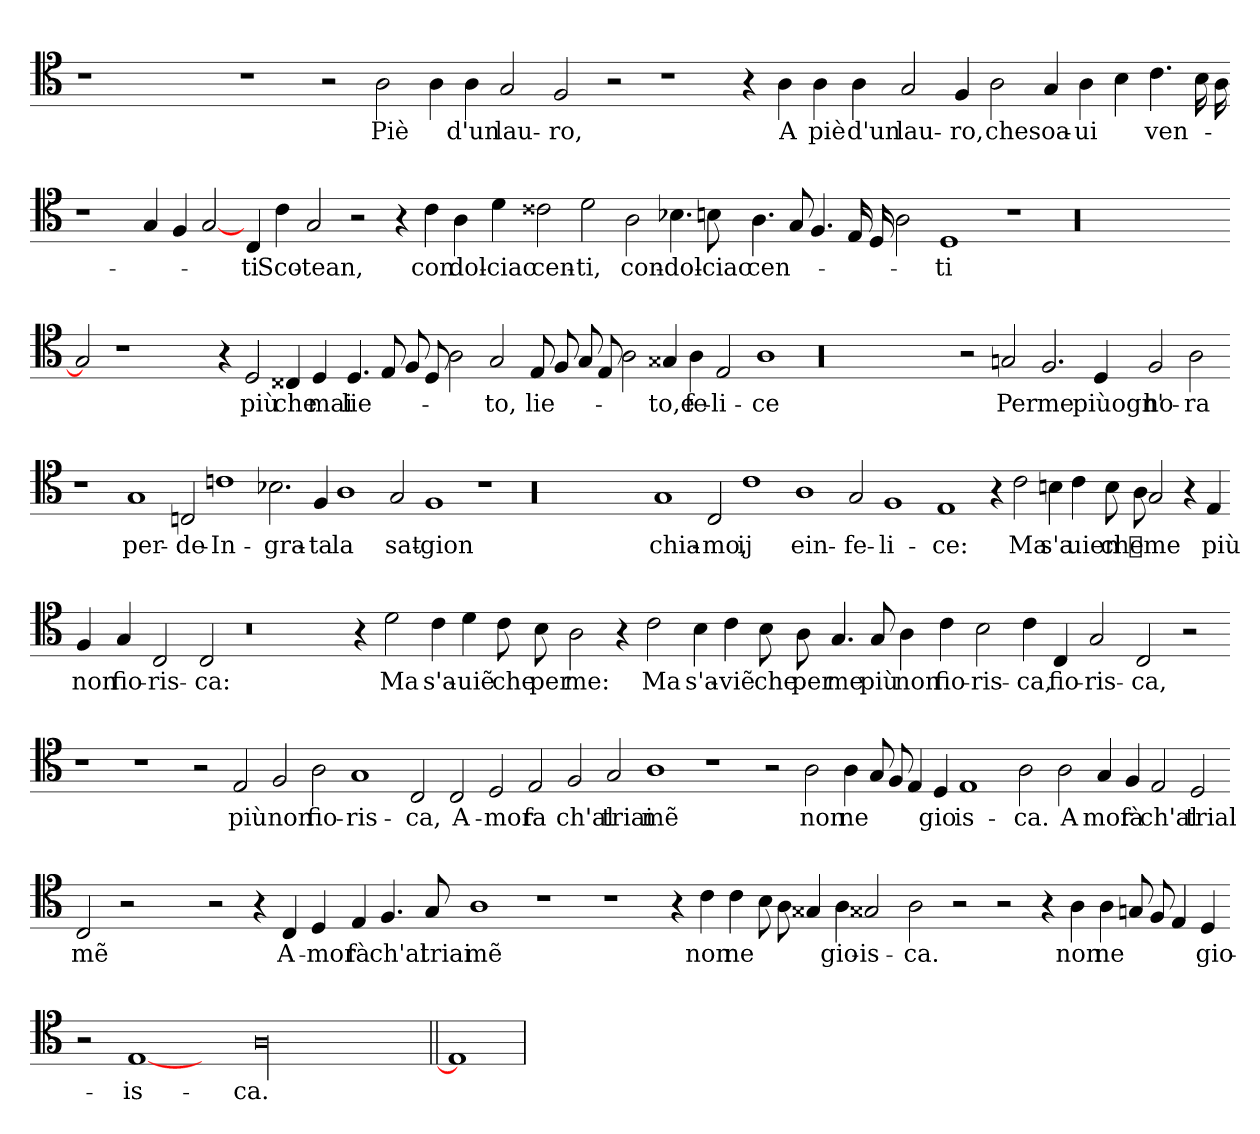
**kern	**text
*part1	*part1
*staff1	*staff1
*clefC4	*
*k[]	*
=	=
1r	.
1ryy	.
1r	.
2r	.
2A	Piѐ
4A	.
4A	d'un
2G	lau-
2F	ro,
2r	.
1r	.
4r	.
4A	A
4A	piѐ
4A	d'un
2G	lau-
4F	ro,
2A	che
4G	soa-
4A	ui
4B	.
4.c	ven-
16B	.
16A\	.
=-	=-
1r	.
4G	.
4F	.
[2G	.
4C	ti
4c	Sco-
2G	tean,
2r	.
4r	.
4c	con
4A	dol-
4d	ciac-
2c##X	cen-
2d	ti,
2A	con-
4.B-X	dol-
8B	ciac-
4.A	cen-
8G	.
4.F	.
16E	.
16D	.
2A	.
1D	ti
1r	.
00r	.
=-	=-
2G]	.
1r	.
2ryy	.
4r	.
2D	più
4C##X	che
4D	mai
4.D	lie-
8E	.
8F	.
8D	.
2A	.
2G	to,
8E	lie-
8F	.
8G	.
8E	.
2A	.
4G##X	to,e
4A	fe-
2E	li-
1A	ce
00r	.
2r	.
2G	Per
2.F	me
4D	piùogn'-
2F	ho-
2A	ra
=-	=-
1r	.
1G	per-
2C	de-
1c	In-
2.B-X	gra-
4F	ta
1A	la
2G	sat-
1F	gion
1r	.
00r	.
1G	chia-
2C	mo,
1c	ij
1A	ein-
2G	fe-
1F	li-
1E	ce:
4r	.
2c	Ma
4B	s'a-
4c	uien
8B	che
8A	ᵱ
2G	me
4r	.
4E	più
=-	=-
4F	non
4G	fio-
2C	ris-
2C	ca:
0r	.
4r	.
2d	Ma
4c	s'a-
4d	uiẽ
8c	che
8B	per
2A	me:
4r	.
2c	Ma
4B	s'a-
4c	viẽ
8B	che
8A	per
4.G	me
8G	più
4A	non
4c	fio-
2B	ris-
4c	ca,
4C	fio-
2G	ris-
2C	ca,
2r	.
=-	=-
1r	.
1r	.
2r	.
2E	più
2F	non
2A	fio-
1G	ris-
2C	ca,
2C	A-
2D	mor
2E	fa
2F	ch'al-
2G	triai-
1A	mẽ
1r	.
2r	.
2A	non
4A	ne
8G	.
8F	.
4E	.
4D	gio-
1E	is-
2A	ca.
2A	A-
4G	mor
4F	fà
2E	ch'al-
2D	trial
=-	=-
2C	mẽ
2r	.
2ryy	.
2r	.
4r	.
4C	A-
4D	mor
4E	fà
4.F	ch'al-
8G	triai-
1A	mẽ
1r	.
1r	.
4r	.
4c	non
4c	ne
8B	.
8A	.
4G##X	.
4A	gio-
2G##X	is-
2A	ca.
2r	.
2r	.
4r	.
4A	non
4A	ne
8G	.
8F	.
4E	.
4D	gio-
=-	=-
2r	.
[1E	is-
2ryy	.
00A	ca.
=1||	=1||
1E]	.
=	=
*-	*-
